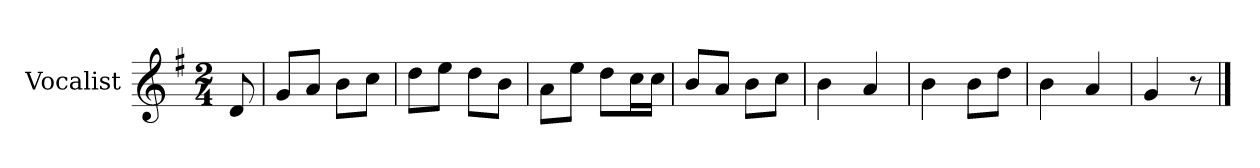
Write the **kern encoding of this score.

**kern
*part1
*staff1
*I"Vocalist
*k[f#]
*G:
*M2/4
=
8d
=1
8gL
8aJ
8bL
8ccJ
=2
8ddL
8eeJ
8ddL
8bJ
=3
8aL
8eeJ
8ddL
16ccL
16ccJJ
=4
8bL
8aJ
8bL
8ccJ
=5
4b
4a
=6
4b
8bL
8ddJ
=7
4b
4a
=8
4g
8r
==
*-
